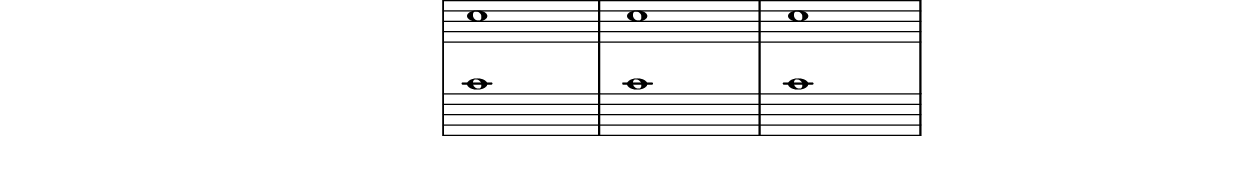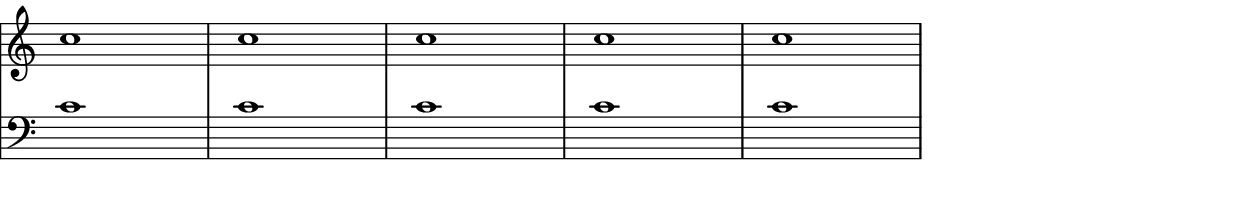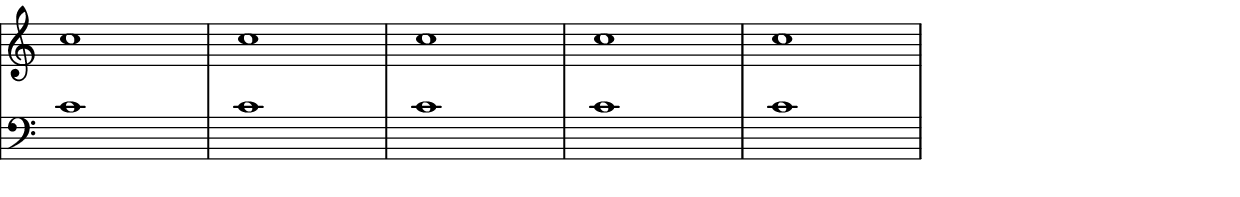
%% Generated by lilypond-book
%% Options: [exampleindent=10.16\mm,indent=0\mm,line-width=160\mm,paper-height=845.047\pt,paper-width=597.508\pt,papersize='(cons (* 597.508 pt) (* 845.047 pt))]
\include "lilypond-book-preamble.ly"


% ****************************************************************
% Start cut-&-pastable-section
% ****************************************************************

#(ly:set-option 'eps-box-padding 3.000000)



\paper {
  #(set-paper-size '(cons (* 597.508 pt) (* 845.047 pt)))
  indent = 0\mm
  line-width = 160\mm
  % offset the left padding, also add 1mm as lilypond creates cropped
  % images with a little space on the right
  line-width = #(- line-width (* mm  3.000000) (* mm 1))
}

\layout {
  
}




% ****************************************************************
% ly snippet:
% ****************************************************************
\sourcefilename "snippets/removing-brace-on-first-line-of-piano-score.ly"
\sourcefileline 0
%% DO NOT EDIT this file manually; it was automatically
%% generated from the LilyPond Snippet Repository
%% (http://lsr.di.unimi.it).
%%
%% Make any changes in the LSR itself, or in
%% `Documentation/snippets/new/`, then run
%% `scripts/auxiliar/makelsr.pl`.
%%
%% This file is in the public domain.

\version "2.24.0"

\header {
%% Translation of GIT committish: a8a85e19654e46d725563e6deba44083ef137a2c
  texidocja = "
このスニペットは、@code{PianoStaff} や @code{GrandStaff} から@c
先頭にあるブレース (波括弧) を削除しています。これは譜刻された既存の音楽の@c
一部を切り取って見せる場合に有用です。

これは @code{\\alterBroken} を使用しています。
"
  doctitleja = "ピアノ曲の先頭にあるブレースを削除する"

%% Translation of GIT committish: 41a008e75e2fe29536406cdf0d71c32a4606f2b8
  texidocfr = "
Dans cet extrait est supprimée la première accolade d'un
@code{PianoStaff} ou d'un @code{GrandStaff}, ainsi que les clefs.

Ceci peut s'avérer utile pour couper et coller l'image générée dans de
la musique préexistante.

Est utilisée la fonction @code{\\alterBroken}.
"

  doctitlefr = "Retrait de l'accolade à la première ligne d'une pièce pour piano"

%% Translation of GIT committish: 41a008e75e2fe29536406cdf0d71c32a4606f2b8
  texidoces = "
Este fragmento elimina la primera llave de un @code{PianoStaff} o
un @code{GrandStaff}, junto con las claves.

Puede ser útil cuando se está cortando y pegando la imagen de la
partitura editada dentro de otra música existente.

Usa @code{\\alterBroken}.
"

  doctitlees = "Quitar la llave en el primer sistema de una partitura de piano"

  lsrtags = "keyboards, staff-notation, tweaks-and-overrides"

  texidoc = "
This snippet removes the first brace from a @code{PianoStaff} or a
@code{GrandStaff}, together with the clefs.

It may be useful when cutting and pasting the engraved image into
existing music.

It uses @code{\\alterBroken}.
"

  doctitle = "Removing brace on first line of piano score"
} % begin verbatim


someMusic =  {
  \once \override Staff.Clef.stencil = ##f
  \once \override Staff.TimeSignature.stencil = ##f
  \repeat unfold 3 c1 \break
  \repeat unfold 5 c1 \break
  \repeat unfold 5 c1
}

\score {
  \new PianoStaff
  <<
    \new Staff = "right" \relative c'' \someMusic
    \new Staff = "left" \relative c' { \clef F \someMusic }
  >>
  \layout {
    indent=75
    \context {
      \PianoStaff
      \alterBroken transparent #'(#t) SystemStartBrace
    }
  }
}

\paper { tagline = ##f }



% ****************************************************************
% end ly snippet
% ****************************************************************
